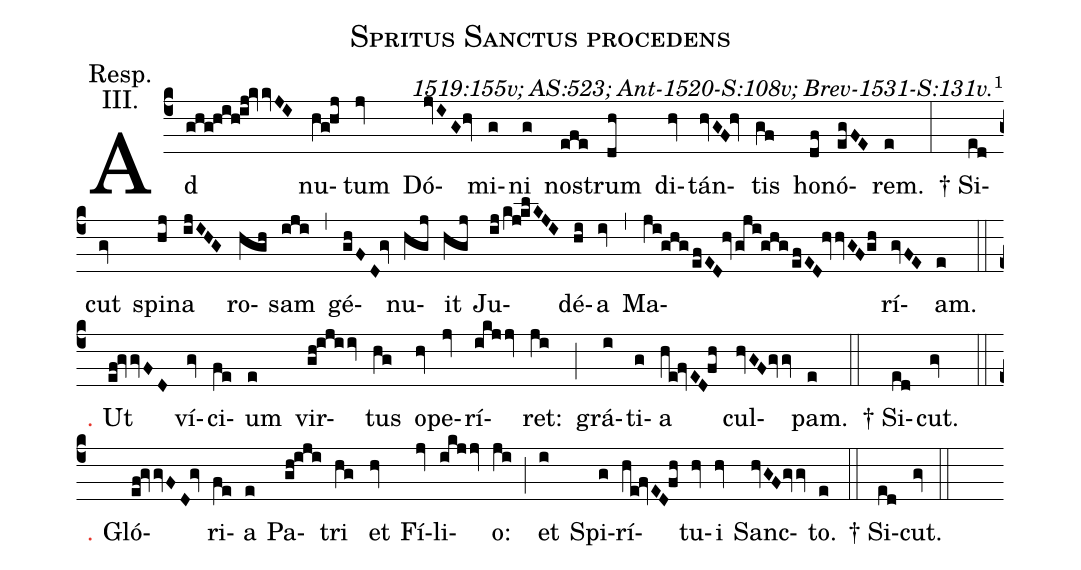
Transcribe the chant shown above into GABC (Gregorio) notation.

name: Spritus Sanctus procedens;
commentary: 1519:155v; AS:523; Ant-1520-S:108v; Brev-1531-S:131v.\footnote{In 1519.155v. 'génuit' is set GAEDF.AGC.AGC.};
annotation: Resp.;
annotation: III.;
%%
(c4) Ad(ghg!hih!ij!kvkvJI) nu(hg!hj)tum(jv) Dó(jvIG/0hv)mi(g)ni(g) nos(efe)trum(dh) di(hv)tán(hvGF!hv)tis(gf) ho(df)nó(egFE)rem.(e) (:)

†~Si(ed)cut(gv) spi(hj)na(ijIHG) ro(hgh)sam(iji) (,)
gé(ghFD!gv)nu(hgj)it(hgj) Ju(ij/kj!klKJI)dé(hi)a(iv) (,)
Ma(ji!ghg/efED!hvgji!ghg/efED!hvhvGF/0gh)rí(gvFE)am.(e) (::)

<c>℣.</c> Ut(ef!gvgvFD) ví(gv)ci(fe)um(e) vir(gh!ijiiv)tus(hg) o(hv)pe(jv)rí(ikjjv)ret:(ji) (;)
grá(i)ti(g)a(he!fvED!fh) cul(hvGF/0gvgv)pam.(e) (::)

†~Si(ed)cut.(gv) (::)

<c>℣.</c> Gló(ef!gvgvFD!gv)ri(fe)a(e) Pa(gh!iji)tri(hg) et(hv) Fí(jv)li(ikjjv)o:(ji) (;)
et(i) Spi(g)rí(he!fvED!fh)tu(hv)i(hv) Sanc(hvGF/0gvgv)to.(e) (::)

†~Si(ed)cut.(gv) (::)
